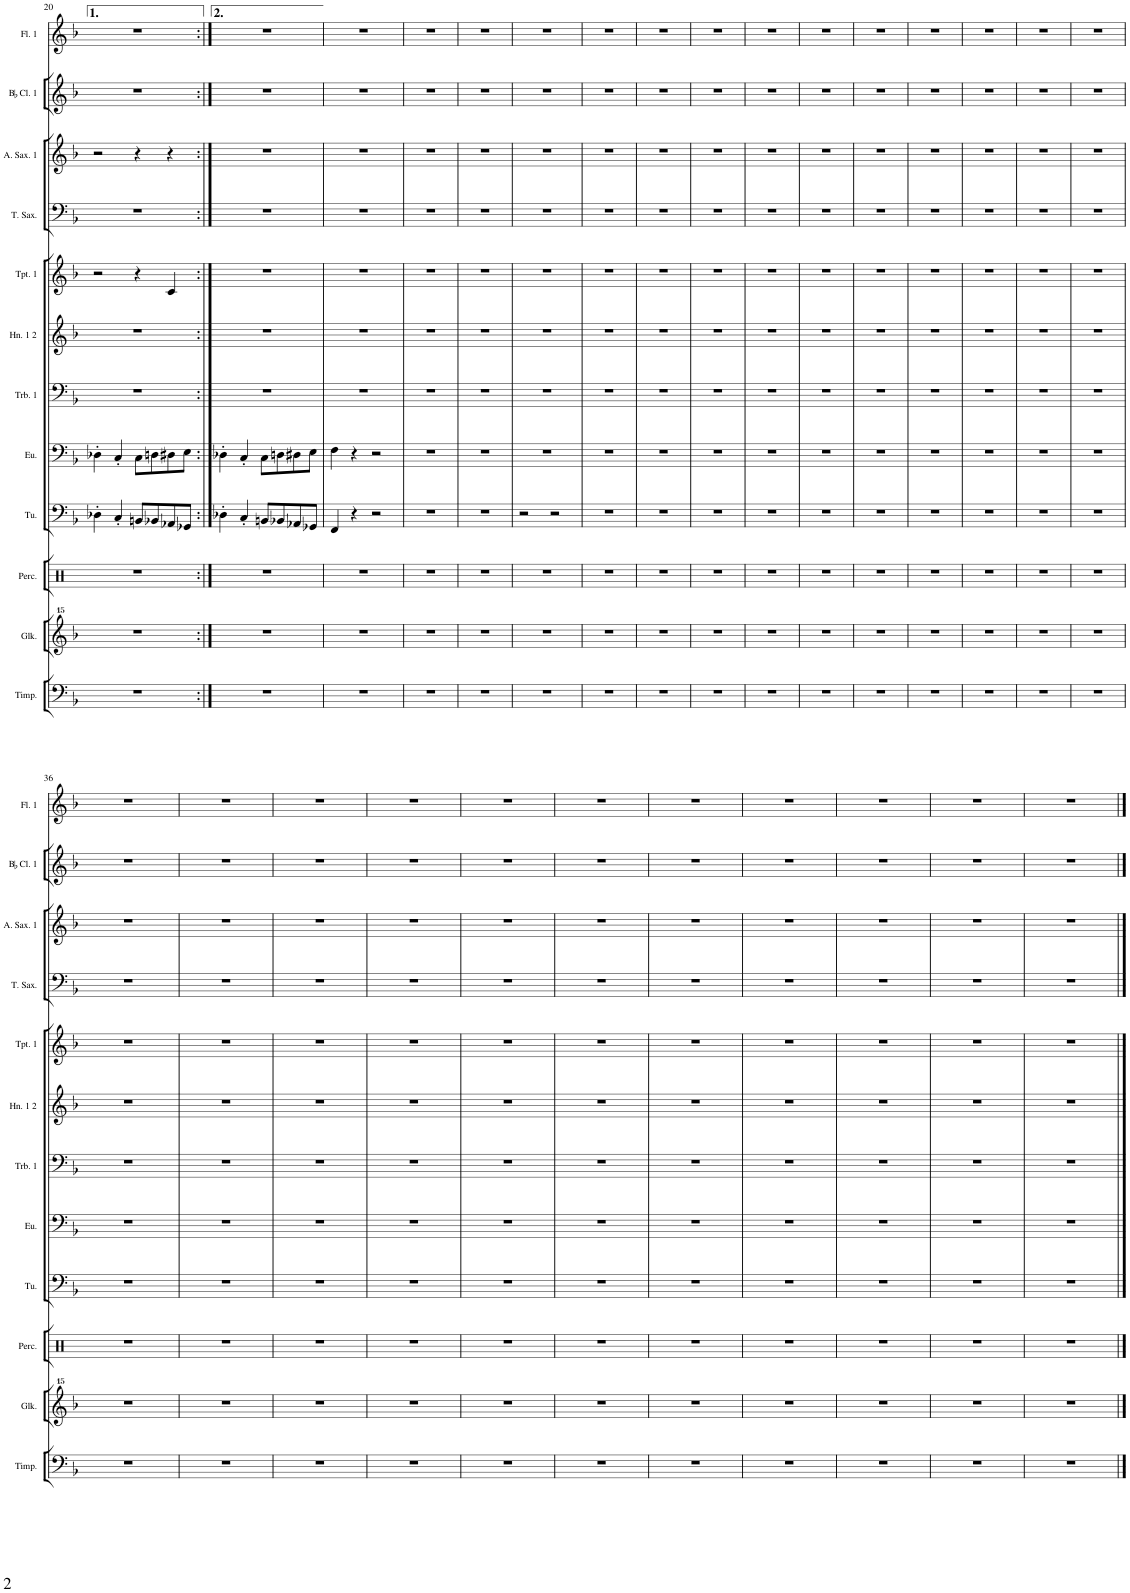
**kern	**kern	**kern	**kern	**kern	**kern	**kern	**kern	**kern	**kern	**kern	**kern
*part12	*part11	*part10	*part9	*part8	*part7	*part6	*part5	*part4	*part3	*part2	*part1
*staff12	*staff11	*staff10	*staff9	*staff8	*staff7	*staff6	*staff5	*staff4	*staff3	*staff2	*staff1
*I"Timpani	*I"Glockenspiel	*I"Percussion	*I"Tuba	*I"Euphonium	*I"Trombone 1	*I"Horn 1 2	*I"BaccidentalFlat Trumpet 1	*I"Tenor Saxophone	*I"Alto Saxophone 1	*I"BaccidentalFlat Clarinet 1	*I"Flute 1
*I'Timp.	*I'Glk.	*I'Perc.	*I'Tu.	*I'Eu.	*I'Trb. 1	*I'Hn. 1 2	*I'Tpt. 1	*I'T. Sax.	*I'A. Sax. 1	*I'BaccidentalFlat Cl. 1	*I'Fl. 1
!!LO:PB:g=z
*clefF4	*clefG^^2	*clefX	*clefF4	*clefF4	*clefF4	*clefG2	*clefG2	*clefF4	*clefG2	*clefG2	*clefG2
*	*	*	*	*	*	*ITrd4c7	*ITrd1c2	*ITrd8c14	*ITrd5c9	*ITrd1c2	*
*k[b-]	*k[b-]	*k[]	*k[b-]	*k[b-]	*k[b-]	*k[b-]	*k[b-]	*k[b-]	*k[b-]	*k[b-]	*k[b-]
*M2/2	*M2/2	*M2/2	*M2/2	*M2/2	*M2/2	*M2/2	*M2/2	*M2/2	*M2/2	*M2/2	*M2/2
=20	=20	=20	=20	=20	=20	=20	=20	=20	=20	=20	=20
1r	1r	1r	4D-X'\	4D-X'\	1r	1r	2r	1r	2r	1r	1r
.	.	.	4C'/	4C'/	.	.	.	.	.	.	.
.	.	.	8BBn/L	8C\L	.	.	4r	.	4r	.	.
.	.	.	8BB-X/	8Dn\	.	.	.	.	.	.	.
.	.	.	8AA-X/	8D#X\	.	.	4c/	.	4r	.	.
.	.	.	8GG-X/J	8E\J	.	.	.	.	.	.	.
=21:|!	=21:|!	=21:|!	=21:|!	=21:|!	=21:|!	=21:|!	=21:|!	=21:|!	=21:|!	=21:|!	=21:|!
1r	1r	1r	4D-X'\	4D-X'\	1r	1r	1r	1r	1r	1r	1r
.	.	.	4C'/	4C'/	.	.	.	.	.	.	.
.	.	.	8BBn/L	8C\L	.	.	.	.	.	.	.
.	.	.	8BB-X/	8Dn\	.	.	.	.	.	.	.
.	.	.	8AA-X/	8D#X\	.	.	.	.	.	.	.
.	.	.	8GG-X/J	8E\J	.	.	.	.	.	.	.
=22	=22	=22	=22	=22	=22	=22	=22	=22	=22	=22	=22
1r	1r	1r	4FF/	4F\	1r	1r	1r	1r	1r	1r	1r
.	.	.	4r	4r	.	.	.	.	.	.	.
.	.	.	2r	2r	.	.	.	.	.	.	.
=23	=23	=23	=23	=23	=23	=23	=23	=23	=23	=23	=23
1r	1r	1r	1r	1r	1r	1r	1r	1r	1r	1r	1r
=24	=24	=24	=24	=24	=24	=24	=24	=24	=24	=24	=24
1r	1r	1r	1r	1r	1r	1r	1r	1r	1r	1r	1r
=25	=25	=25	=25	=25	=25	=25	=25	=25	=25	=25	=25
1r	1r	1r	2r	1r	1r	1r	1r	1r	1r	1r	1r
.	.	.	2r	.	.	.	.	.	.	.	.
=26	=26	=26	=26	=26	=26	=26	=26	=26	=26	=26	=26
1r	1r	1r	1r	1r	1r	1r	1r	1r	1r	1r	1r
=27	=27	=27	=27	=27	=27	=27	=27	=27	=27	=27	=27
1r	1r	1r	1r	1r	1r	1r	1r	1r	1r	1r	1r
=28	=28	=28	=28	=28	=28	=28	=28	=28	=28	=28	=28
1r	1r	1r	1r	1r	1r	1r	1r	1r	1r	1r	1r
=29	=29	=29	=29	=29	=29	=29	=29	=29	=29	=29	=29
1r	1r	1r	1r	1r	1r	1r	1r	1r	1r	1r	1r
=30	=30	=30	=30	=30	=30	=30	=30	=30	=30	=30	=30
1r	1r	1r	1r	1r	1r	1r	1r	1r	1r	1r	1r
=31	=31	=31	=31	=31	=31	=31	=31	=31	=31	=31	=31
1r	1r	1r	1r	1r	1r	1r	1r	1r	1r	1r	1r
=32	=32	=32	=32	=32	=32	=32	=32	=32	=32	=32	=32
1r	1r	1r	1r	1r	1r	1r	1r	1r	1r	1r	1r
=33	=33	=33	=33	=33	=33	=33	=33	=33	=33	=33	=33
1r	1r	1r	1r	1r	1r	1r	1r	1r	1r	1r	1r
=34	=34	=34	=34	=34	=34	=34	=34	=34	=34	=34	=34
1r	1r	1r	1r	1r	1r	1r	1r	1r	1r	1r	1r
=35	=35	=35	=35	=35	=35	=35	=35	=35	=35	=35	=35
1r	1r	1r	1r	1r	1r	1r	1r	1r	1r	1r	1r
!!LO:LB:g=z
=36	=36	=36	=36	=36	=36	=36	=36	=36	=36	=36	=36
1r	1r	1r	1r	1r	1r	1r	1r	1r	1r	1r	1r
=37	=37	=37	=37	=37	=37	=37	=37	=37	=37	=37	=37
1r	1r	1r	1r	1r	1r	1r	1r	1r	1r	1r	1r
=38	=38	=38	=38	=38	=38	=38	=38	=38	=38	=38	=38
1r	1r	1r	1r	1r	1r	1r	1r	1r	1r	1r	1r
=39	=39	=39	=39	=39	=39	=39	=39	=39	=39	=39	=39
1r	1r	1r	1r	1r	1r	1r	1r	1r	1r	1r	1r
=40	=40	=40	=40	=40	=40	=40	=40	=40	=40	=40	=40
1r	1r	1r	1r	1r	1r	1r	1r	1r	1r	1r	1r
=41	=41	=41	=41	=41	=41	=41	=41	=41	=41	=41	=41
1r	1r	1r	1r	1r	1r	1r	1r	1r	1r	1r	1r
=42	=42	=42	=42	=42	=42	=42	=42	=42	=42	=42	=42
1r	1r	1r	1r	1r	1r	1r	1r	1r	1r	1r	1r
=43	=43	=43	=43	=43	=43	=43	=43	=43	=43	=43	=43
1r	1r	1r	1r	1r	1r	1r	1r	1r	1r	1r	1r
=44	=44	=44	=44	=44	=44	=44	=44	=44	=44	=44	=44
1r	1r	1r	1r	1r	1r	1r	1r	1r	1r	1r	1r
=45	=45	=45	=45	=45	=45	=45	=45	=45	=45	=45	=45
1r	1r	1r	1r	1r	1r	1r	1r	1r	1r	1r	1r
=46	=46	=46	=46	=46	=46	=46	=46	=46	=46	=46	=46
1r	1r	1r	1r	1r	1r	1r	1r	1r	1r	1r	1r
==	==	==	==	==	==	==	==	==	==	==	==
*-	*-	*-	*-	*-	*-	*-	*-	*-	*-	*-	*-
